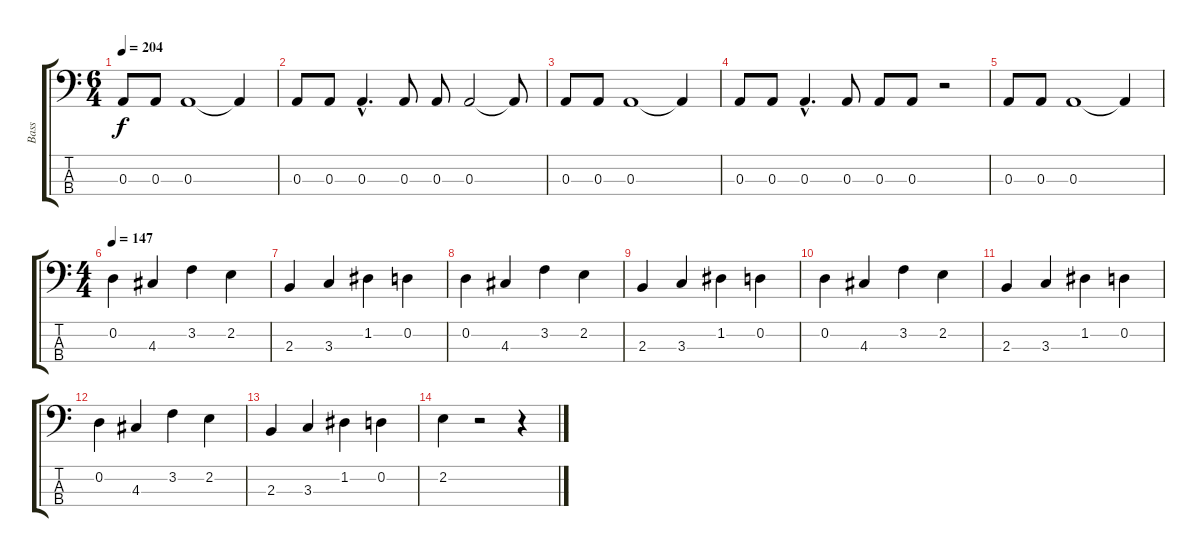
\track ("Bass" "Bass") {instrument acousticguitarnylon}
\staff {score tabs}
\tuning (G2 D2 A1 E1) {hide}
\ts (6 4)
\tempo 204
\clef f4
\ks c
0.3.8{dy f} 0.3.8 0.3.1 0.3{t}.4 |
0.3.8 0.3.8 0.3{hac}.4{d} 0.3.8 0.3.8 0.3.2 0.3{t}.8 |
0.3.8 0.3.8 0.3.1 0.3{t}.4 |
0.3.8 0.3.8 0.3{hac}.4{d} 0.3.8 0.3.8 0.3.8 r.2 |
0.3.8 0.3.8 0.3.1 0.3{t}.4 |
\ts (4 4)
\tempo 147
0.2.4 4.3.4 3.2.4 2.2.4 |
2.3.4 3.3.4 1.2.4 0.2.4 |
0.2.4 4.3.4 3.2.4 2.2.4 |
2.3.4 3.3.4 1.2.4 0.2.4 |
0.2.4 4.3.4 3.2.4 2.2.4 |
2.3.4 3.3.4 1.2.4 0.2.4 |
0.2.4 4.3.4 3.2.4 2.2.4 |
2.3.4 3.3.4 1.2.4 0.2.4 |
2.2.4 r.2 r.4
